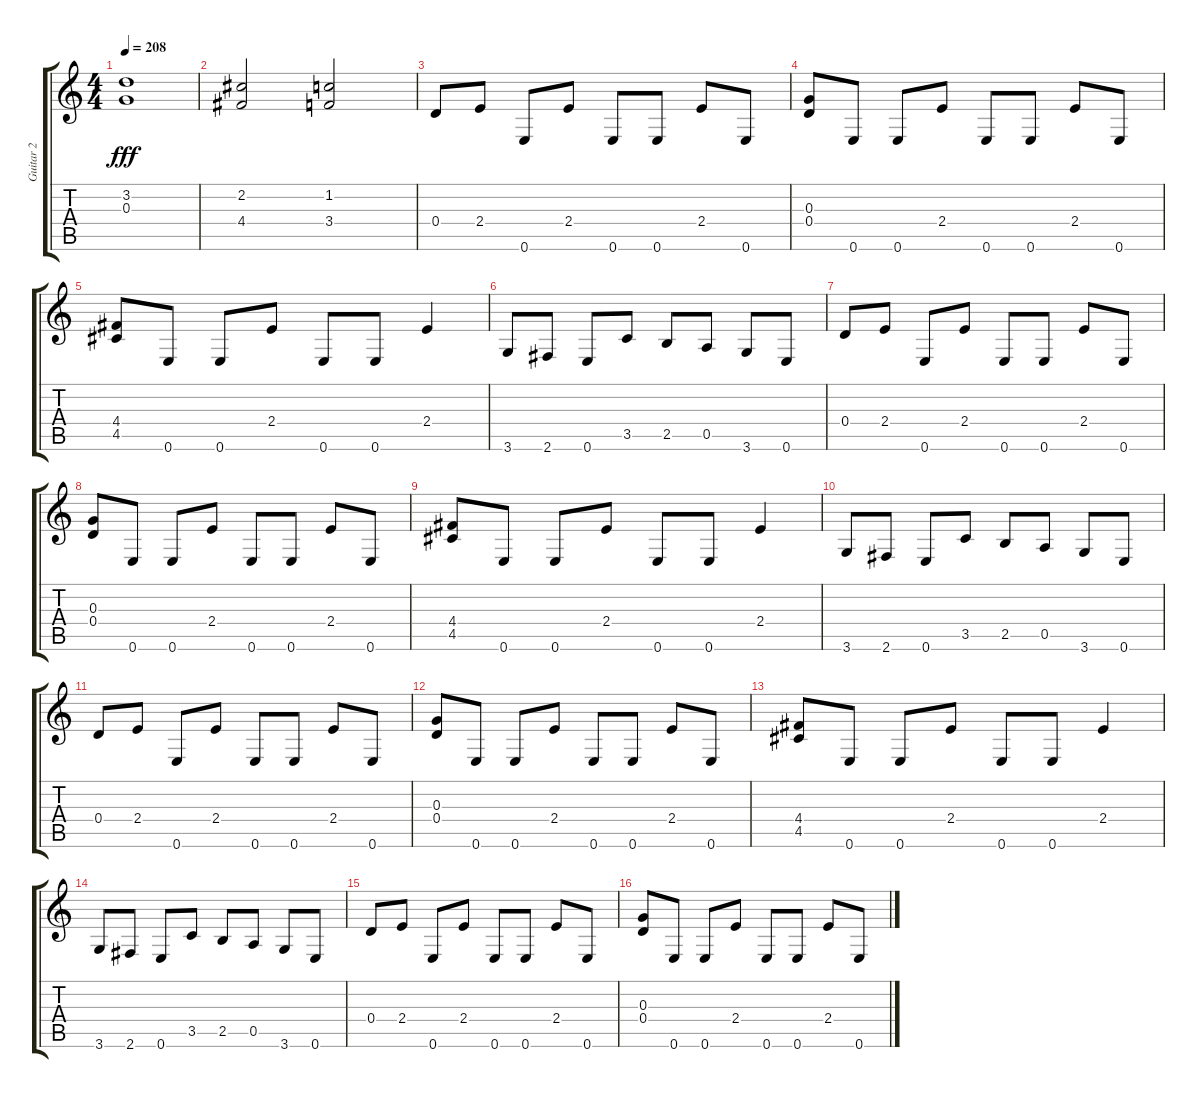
\track ("Guitar 2" "Guitar 2") {instrument electricguitarclean}
\staff {score tabs}
\tuning (E4 B3 G3 D3 A2 E2) {hide}
\ts (4 4)
\tempo 208
\clef g2
\ks c
(3.2 0.3).1{dy fff} |
(2.2 4.4).2 (1.2 3.4).2 |
0.4.8 2.4.8 0.6.8 2.4.8 0.6.8 0.6.8 2.4.8 0.6.8 |
(0.3 0.4).8 0.6.8 0.6.8 2.4.8 0.6.8 0.6.8 2.4.8 0.6.8 |
(4.4 4.5).8 0.6.8 0.6.8 2.4.8 0.6.8 0.6.8 2.4.4 |
3.6.8 2.6.8 0.6.8 3.5.8 2.5.8 0.5.8 3.6.8 0.6.8 |
0.4.8 2.4.8 0.6.8 2.4.8 0.6.8 0.6.8 2.4.8 0.6.8 |
(0.3 0.4).8 0.6.8 0.6.8 2.4.8 0.6.8 0.6.8 2.4.8 0.6.8 |
(4.4 4.5).8 0.6.8 0.6.8 2.4.8 0.6.8 0.6.8 2.4.4 |
3.6.8 2.6.8 0.6.8 3.5.8 2.5.8 0.5.8 3.6.8 0.6.8 |
0.4.8 2.4.8 0.6.8 2.4.8 0.6.8 0.6.8 2.4.8 0.6.8 |
(0.3 0.4).8 0.6.8 0.6.8 2.4.8 0.6.8 0.6.8 2.4.8 0.6.8 |
(4.4 4.5).8 0.6.8 0.6.8 2.4.8 0.6.8 0.6.8 2.4.4 |
3.6.8 2.6.8 0.6.8 3.5.8 2.5.8 0.5.8 3.6.8 0.6.8 |
0.4.8 2.4.8 0.6.8 2.4.8 0.6.8 0.6.8 2.4.8 0.6.8 |
(0.3 0.4).8 0.6.8 0.6.8 2.4.8 0.6.8 0.6.8 2.4.8 0.6.8
